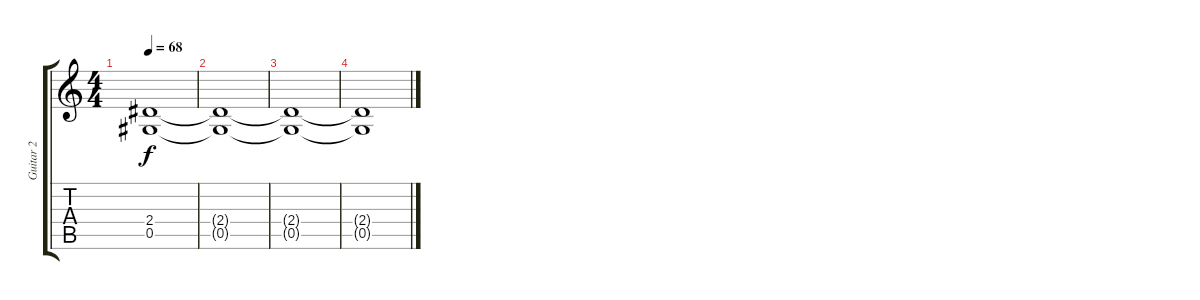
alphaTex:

\track ("Guitar 2" "Guitar 2") {instrument electricguitarjazz}
\staff {score tabs}
\tuning (Eb4 Bb3 Gb3 Db3 Ab2 Eb2) {hide}
\ts (4 4)
\tempo 68
\clef g2
\ks c
(2.4 0.5).1{dy f} |
(2.4{t} 0.5{t}).1 |
(2.4{t} 0.5{t}).1 |
(2.4{t} 0.5{t}).1
